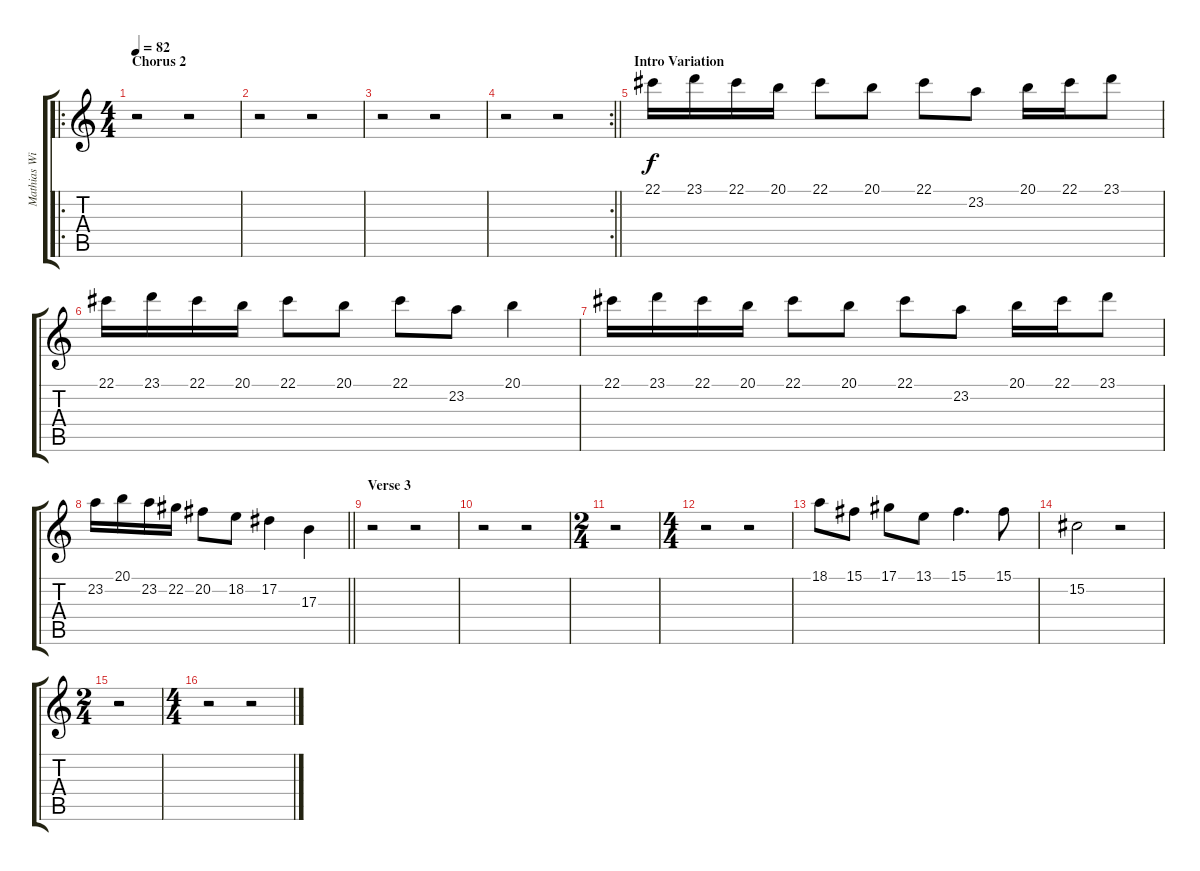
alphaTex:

\track ("Mathias Wiesner - Carillon" "Mathias Wi") {instrument glockenspiel}
\staff {score tabs}
\tuning (Eb4 Bb3 Gb3 Db3 Ab2 Eb2) {hide}
\ro
\ts (4 4)
\section ("" "Chorus 2")
\tempo 82
\clef g2
\ks c
r.2{dy f} r.2 |
r.2 r.2 |
r.2 r.2 |
\rc 2
\barLineRight lightlight
r.2 r.2 |
\section ("" "Intro Variation")
22.1.16 23.1.16 22.1.16 20.1.16 22.1.8 20.1.8 22.1.8 23.2.8 20.1.16 22.1.16 23.1.8 |
22.1.16 23.1.16 22.1.16 20.1.16 22.1.8 20.1.8 22.1.8 23.2.8 20.1.4 |
22.1.16 23.1.16 22.1.16 20.1.16 22.1.8 20.1.8 22.1.8 23.2.8 20.1.16 22.1.16 23.1.8 |
\barLineRight lightlight
23.2.16 20.1.16 23.2.16 22.2.16 20.2.8 18.2.8 17.2.4 17.3.4 |
\section ("" "Verse 3")
r.2 r.2 |
r.2 r.2 |
\ts (2 4)
r.2 |
\ts (4 4)
r.2 r.2 |
18.1.8 15.1.8 17.1.8 13.1.8 15.1.4{d} 15.1.8 |
15.2.2 r.2 |
\ts (2 4)
r.2 |
\ts (4 4)
r.2 r.2
